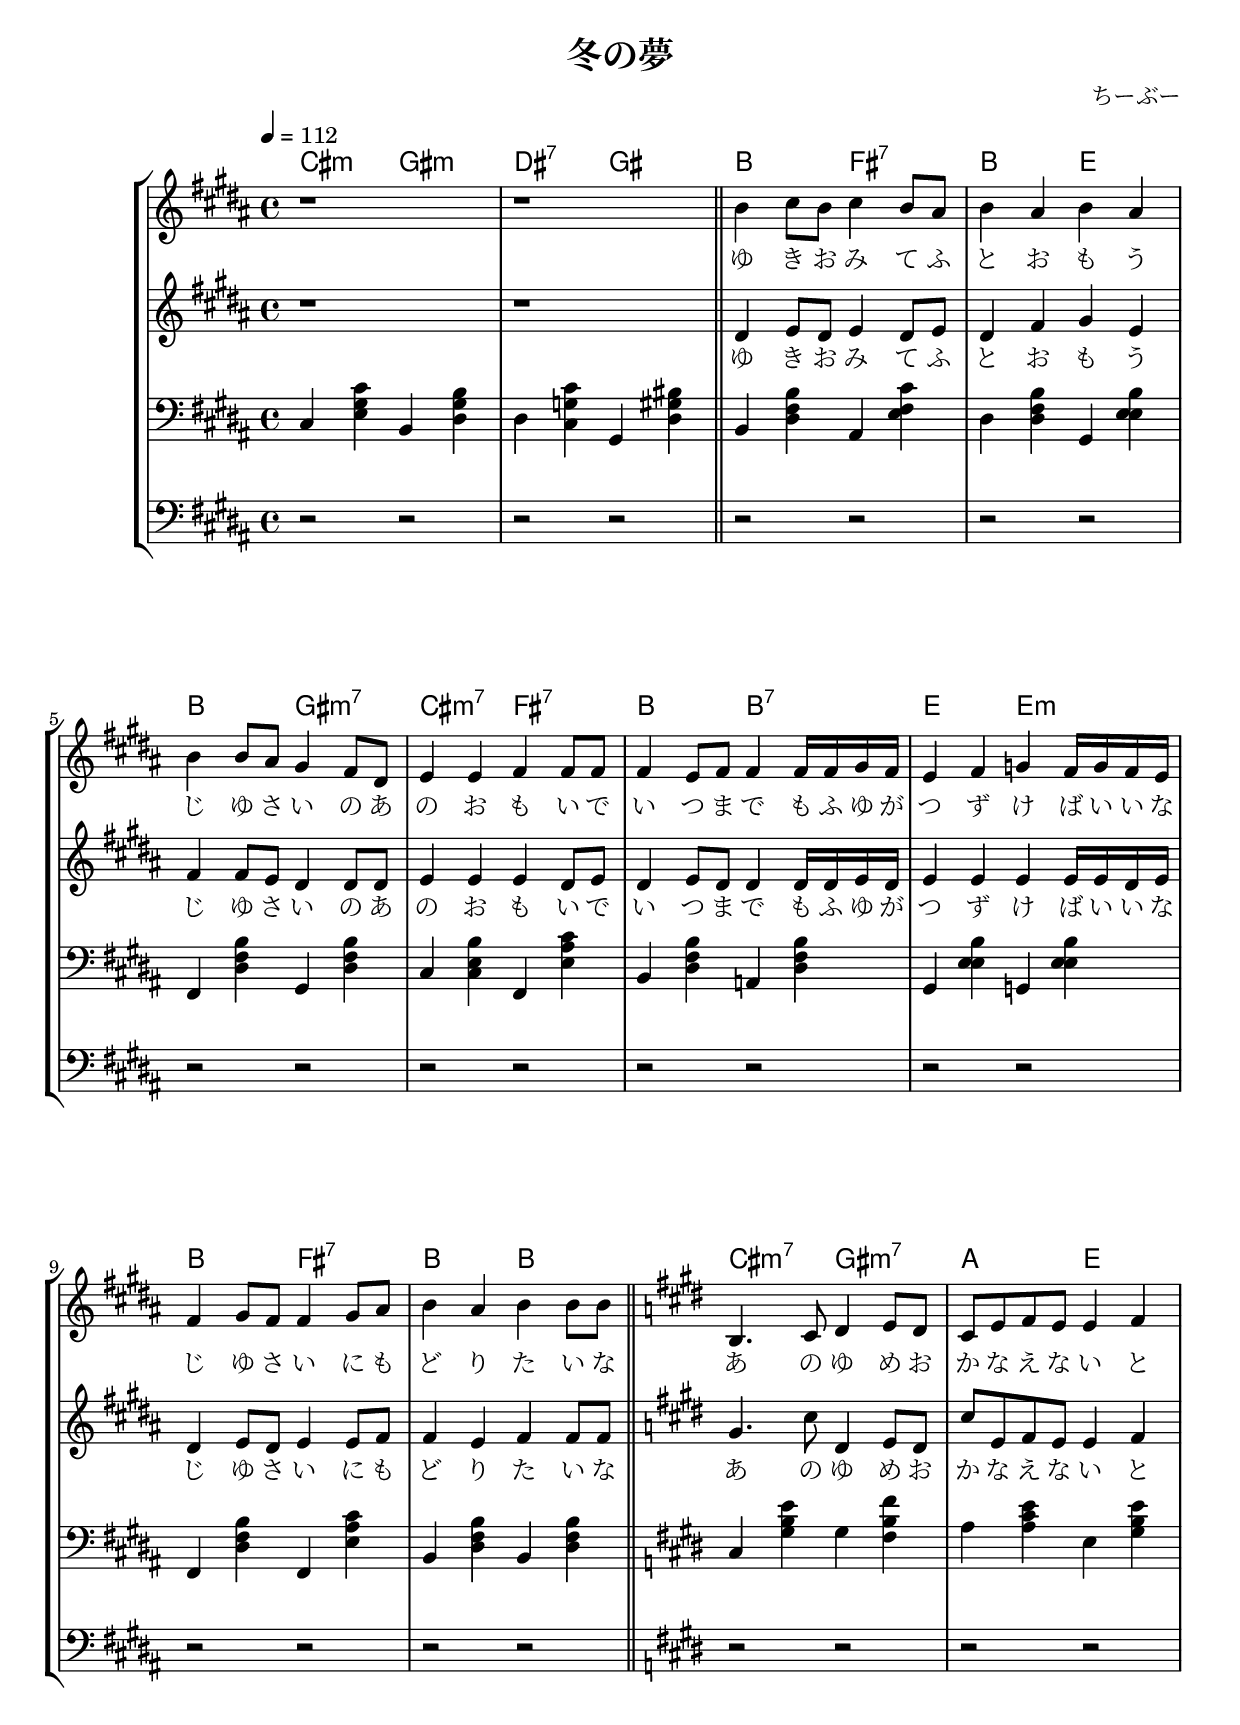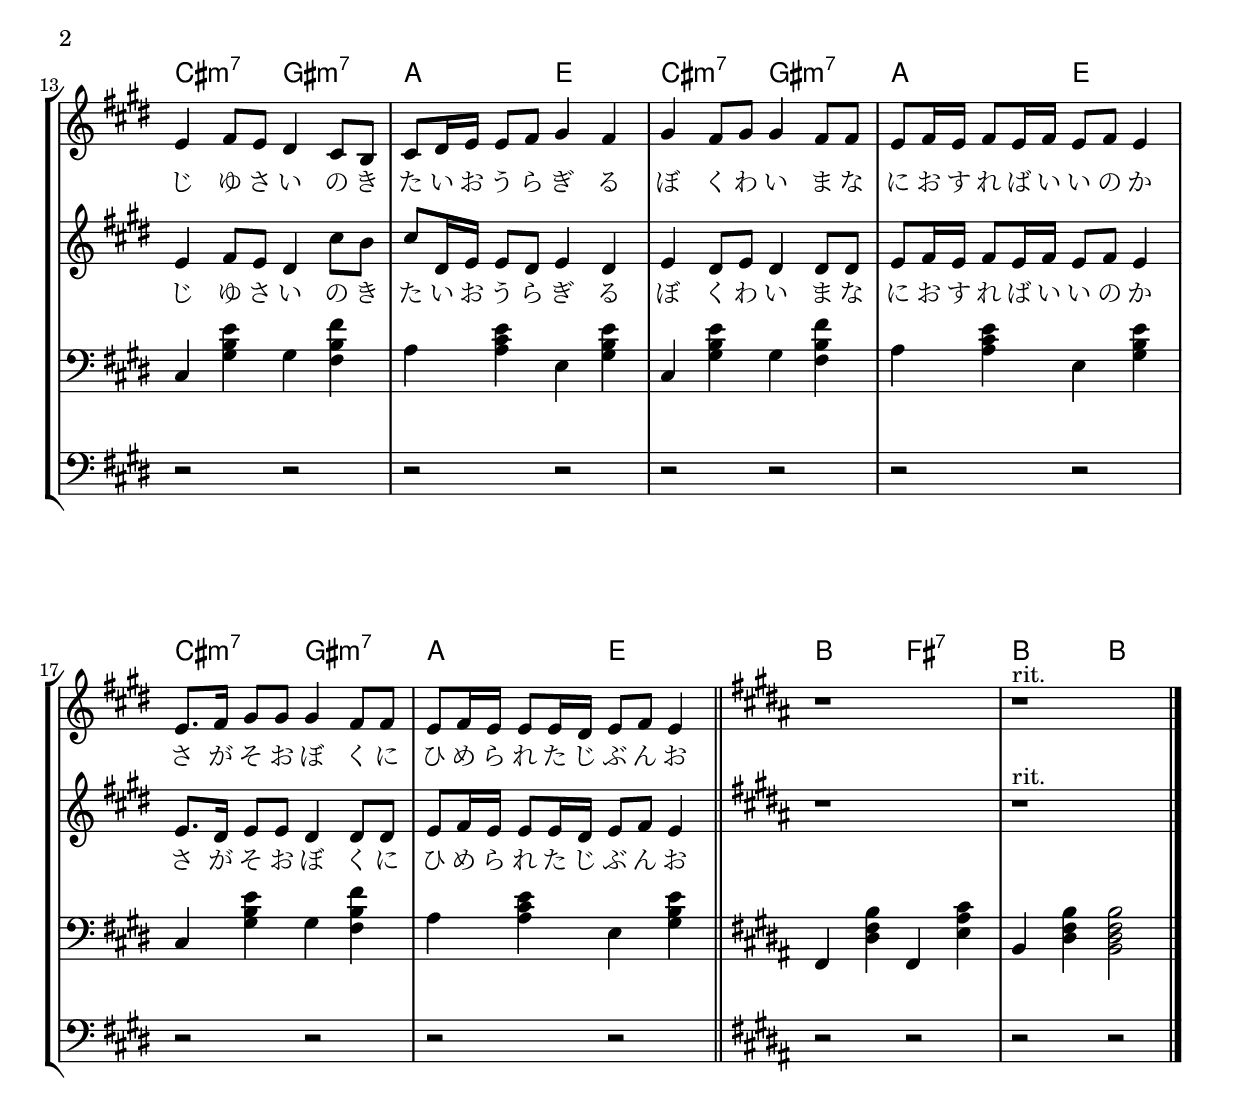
\version "2.12.1"

\header {
	title = \markup {冬の夢}
	composer = \markup \center-column {ちーぶー}
}

harmony = \chordmode {
	cis2:m gis:m dis:7 gis 

	b fis:7 b e b gis:min7 cis:min7 fis:7 b b:7 e e:m b fis:7 b b 

	cis:min7 gis:min7 a e cis:min7 gis:min7 a e cis:min7 gis:min7 a e cis:min7 gis:min7 a e 

	b fis:7 b b 
}

melody = {
	\key b \major
	\tempo 4 = 112
	r1 | r1   
	\set Staff.midiInstrument = #"fss0.42"
	b'4  cis''8  b'8  cis''4  b'8  ais'8 
	b'4  ais'4  b'4  ais'4 
	b'4  b'8  ais'8  gis'4  fis'8  dis'8 
	e'4  e'4  fis'4  fis'8  fis'8 
	fis'4  e'8  fis'8  fis'4  fis'16  fis'16  gis'16  fis'16 
	e'4  fis'4  g'4  fis'16  g'16  fis'16  e'16 
	fis'4  gis'8  fis'8  fis'4  gis'8  ais'8 
	b'4  ais'4  b'4  b'8  b'8
	\set Staff.midiInstrument = #"fss0.42"
		\key e \major
b4.  cis'8  dis'4  e'8  dis'8 
	cis'8  e'8  fis'8  e'8  e'4  fis'4 
	e'4  fis'8  e'8  dis'4  cis'8  b8 
	cis'8  dis'16  e'16  e'8  fis'8  gis'4  fis'4 
	gis'4  fis'8  gis'8  gis'4  fis'8  fis'8 
	e'8  fis'16  e'16  fis'8  e'16  fis'16  e'8  fis'8  e'4 
	e'8.  fis'16  gis'8  gis'8  gis'4  fis'8  fis'8 
	e'8  fis'16  e'16  e'8  e'16  dis'16  e'8  fis'8  e'4
	\key b \major
	r1 | r1^"rit." \bar "|."
}

words = \lyricmode {
	
	ゆ  き  お  み  て  ふ  と  お  も  う  じ  ゆ  さ  い  の  あ  の  お  も  い  で  い  つ  ま  で  も  ふ  ゆ  が  つ  ず  け  ば  い  い  な  じ  ゆ  さ  い  に  も  ど  り  た  い  な  
	あ  の  ゆ  め  お  か  な  え  な  い  と  じ  ゆ  さ  い  の  き  た  い  お  う  ら  ぎ  る  ぼ  く  わ  い  ま  な  に  お  す  れ  ば  い  い  の  か  さ  が  そ  お  ぼ  く  に  ひ  め  ら  れ  た  じ  ぶ  ん  お  
	
}

secondmelody = {
	\key b \major
	\tempo 4 = 112
	r1 | r1   
	\set Staff.midiInstrument = #"fss0.42"
	dis'4  e'8  dis'8  e'4  dis'8  e'8 
	dis'4  fis'4  gis'4  e'4 
	fis'4  fis'8  e'8  dis'4  dis'8  dis'8 
	e'4  e'4  e'4  dis'8  e'8 
	dis'4  e'8  dis'8  dis'4  dis'16  dis'16  e'16  dis'16 
	e'4  e'4  e'4  e'16  e'16  dis'16  e'16 
	dis'4  e'8  dis'8  e'4  e'8  fis'8 
	fis'4  e'4  fis'4  fis'8  fis'8
	\set Staff.midiInstrument = #"fss0.42"
		\key e \major
gis'4.  cis''8  dis'4  e'8  dis'8 
	cis''8  e'8  fis'8  e'8  e'4  fis'4 
	e'4  fis'8  e'8  dis'4  cis''8  b'8 
	cis''8  dis'16  e'16  e'8  dis'8  e'4  dis'4 
	e'4  dis'8  e'8  dis'4  dis'8  dis'8 
	e'8  fis'16  e'16  fis'8  e'16  fis'16  e'8  fis'8  e'4 
	e'8.  dis'16  e'8  e'8  dis'4  dis'8  dis'8 
	e'8  fis'16  e'16  e'8  e'16  dis'16  e'8  fis'8  e'4
	\key b \major
	r1 | r1^"rit." \bar "|."
}

secondwords = \lyricmode {
	
	ゆ  き  お  み  て  ふ  と  お  も  う  じ  ゆ  さ  い  の  あ  の  お  も  い  で  い  つ  ま  で  も  ふ  ゆ  が  つ  ず  け  ば  い  い  な  じ  ゆ  さ  い  に  も  ど  り  た  い  な  
	あ  の  ゆ  め  お  か  な  え  な  い  と  じ  ゆ  さ  い  の  き  た  い  お  う  ら  ぎ  る  ぼ  く  わ  い  ま  な  に  お  す  れ  ば  い  い  の  か  さ  が  そ  お  ぼ  く  に  ひ  め  ら  れ  た  じ  ぶ  ん  お  
	
}

tempochange = {
	\tempo 4 = 112
	r1 | r1 \bar "||"
	\tempo 4 = 112
	r1 | r1 | r1 | r1 | r1 | r1 | r1 | r1 \bar "||"
	\tempo 4 = 112
	r1 | r1 | r1 | r1 | r1 | r1 | r1 | r1 \bar "||"
	\tempo 4 = 112
	r1 | \tempo 4 = 84 r2 \tempo 4 = 74 r2 \bar "|."
}

mainacc = {
	\clef bass
	\set Staff.midiInstrument = #"String Ensemble 1"
	\key b \major
	\tempo 4 = 112
	cis4 <e gis cis'>4
	b,4 <dis gis b>4
	dis4 <cis g cis'>4
	gis,4 <dis gis bis>4
	\bar "||"

	\set Staff.midiInstrument = #"String Ensemble 1"
	b,4 <dis fis b>4
	ais,4 <e fis cis'>4
	dis4 <dis fis b>4
	gis,4 <e e b>4
	fis,4 <dis fis b>4
	gis,4 <dis fis b>4
	cis4 <cis e b>4
	fis,4 <e ais cis'>4
	b,4 <dis fis b>4
	a,4 <dis fis b>4
	gis,4 <e e b>4
	g,4 <e e b>4
	fis,4 <dis fis b>4
	fis,4 <e ais cis'>4
	b,4 <dis fis b>4
	b,4 <dis fis b>4
	\bar "||"

	\set Staff.midiInstrument = #"String Ensemble 1"
	\key e \major
	cis4 <gis b e'>4
	gis4 <fis b fis'>4
	a4 <a cis' e'>4
	e4 <gis b e'>4
	cis4 <gis b e'>4
	gis4 <fis b fis'>4
	a4 <a cis' e'>4
	e4 <gis b e'>4
	cis4 <gis b e'>4
	gis4 <fis b fis'>4
	a4 <a cis' e'>4
	e4 <gis b e'>4
	cis4 <gis b e'>4
	gis4 <fis b fis'>4
	a4 <a cis' e'>4
	e4 <gis b e'>4
	\bar "||"

	\set Staff.midiInstrument = #"String Ensemble 1"
	\key b \major
	fis,4 <dis fis b>4
	fis,4 <e ais cis'>4
	b,4 <dis fis b>4
	<b, dis fis b>2
	\bar "|."
}

subacc = {
	\clef bass
	\set Staff.midiInstrument = #"Cello"
	\key b \major
	\tempo 4 = 112
	r2
	r2
	r2
	r2
	\bar "||"

	\set Staff.midiInstrument = #"Viola"
	r2
	r2
	r2
	r2
	r2
	r2
	r2
	r2
	r2
	r2
	r2
	r2
	r2
	r2
	r2
	r2
	\bar "||"

	\set Staff.midiInstrument = #"Pizzicato Strings"
	\key e \major
	r2
	r2
	r2
	r2
	r2
	r2
	r2
	r2
	r2
	r2
	r2
	r2
	r2
	r2
	r2
	r2
	\bar "||"

	\set Staff.midiInstrument = #"Pizzicato Strings"
	\key b \major
	r2
	r2
	r2
	r2
	\bar "|."
}

percA = {
	\drummode {
	r1 |r1 \bar "||"
	r1 |r1 |r1 |r1 |r1 |r1 |r1 |r1 \bar "||"
	r1 |r1 |r1 |r1 |r1 |r1 |r1 |r1 \bar "||"
	r1 |r1 \bar "|."
	}
}

percB = {
	\drummode {
	r1 |r1 \bar "||"
	r1 |r1 |r1 |r1 |r1 |r1 |r1 |r1 \bar "||"
	r1 |r1 |r1 |r1 |r1 |r1 |r1 |r1 \bar "||"
	r1 |r1 \bar "|."
	}
}

percC = {
	\drummode {
	r1 |r1 \bar "||"
	r1 |r1 |r1 |r1 |r1 |r1 |r1 |r1 \bar "||"
	r1 |r1 |r1 |r1 |r1 |r1 |r1 |r1 \bar "||"
	r1 |r1 \bar "|."
	}
}

percD = {
	\drummode {
	r1 |r1 \bar "||"
	r1 |r1 |r1 |r1 |r1 |r1 |r1 |r1 \bar "||"
	r1 |r1 |r1 |r1 |r1 |r1 |r1 |r1 \bar "||"
	r1 |r1 \bar "|."
	}
}

percE = {
	\drummode {
	r1 |r1 \bar "||"
	r1 |r1 |r1 |r1 |r1 |r1 |r1 |r1 \bar "||"
	r1 |r1 |r1 |r1 |r1 |r1 |r1 |r1 \bar "||"
	r1 |r1 \bar "|."
	}
}

\score {
	<<
		\new StaffGroup <<
			\new ChordNames {\harmony}
			\new Voice = "melody" {\melody}
			\new Lyrics \lyricsto "melody" \words
			\new Voice = "secondmelody" {\secondmelody}
			\new Lyrics \lyricsto "secondmelody" \secondwords
			\new Staff = "mainacc" {\mainacc}
			\new Staff = "subacc" {\subacc}
		>>
	>>
	\layout { }
}
